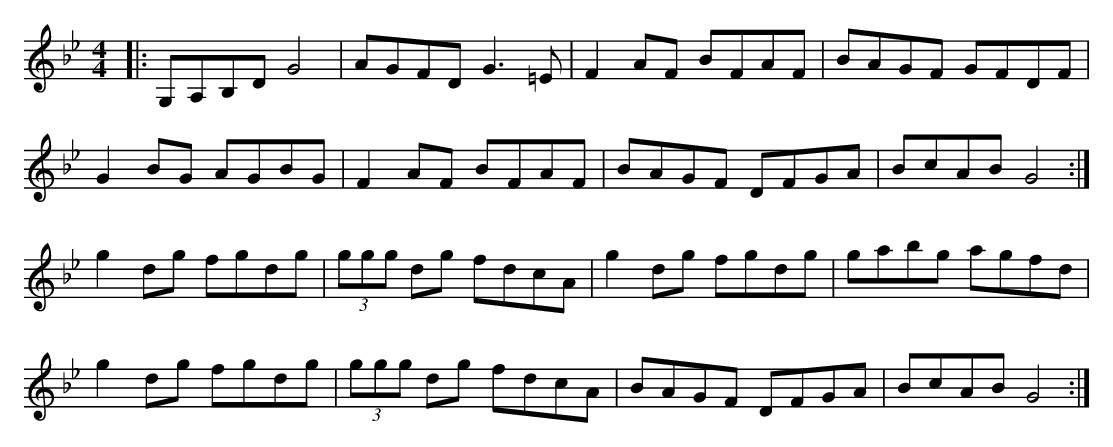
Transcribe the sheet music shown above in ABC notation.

X:1
M:4/4
K:Gmin
|:G,A,B,DG4|AGFD G3 =E|F2AF BFAF|BAGF GFDF|
G2BG AGBG|F2AF BFAF|BAGF DFGA|BcAB G4:|
g2dg fgdg|(3ggg dg fdcA|g2dg fgdg|gabg agfd|
g2dg fgdg|(3ggg dg fdcA|BAGF DFGA|BcAB G4:|
